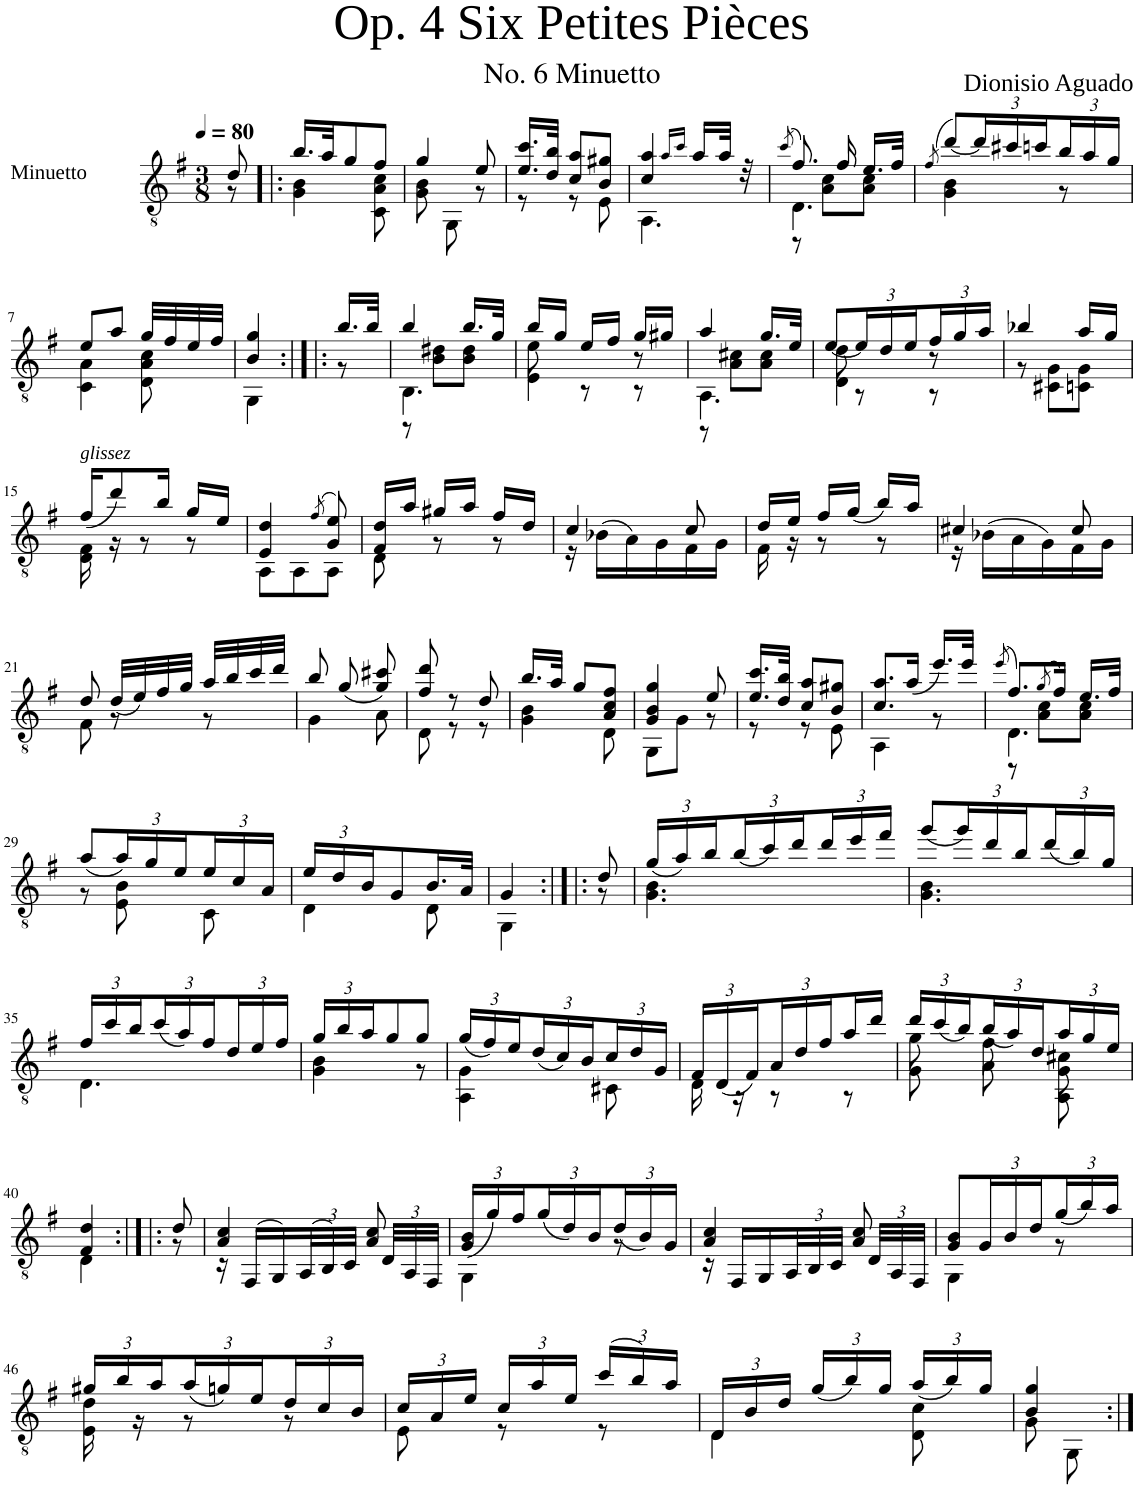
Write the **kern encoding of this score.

**kern
*part1
*staff1
*I"Guitar
*clefGv2
*k[f#]
*M3/8
*MM80
=
*^
8d/	8r
=1!|:	=1!|:
16.b/LL	4G\ 4B\
32a/JK	.
8g/	.
8f#/J	8C\ 8A\ 8c\
=2	=2
4g/	8G\ 8B\
.	8GG\
8e/	8r
=3	=3
16.e/ 16.cc/LL	8r
32d/ 32b/JJk	.
8c/ 8a/L	8r
8B/ 8g#X/J	8E\
=4	=4
4c/ 4a/	4.AA\
16qa/LL	.
16qcc/JJ	.
16a/LL	.
32a/JJk	.
32r	.
*v	*v
=5
(8qcc/
*^
*	*^
8.f#/)	4.D\	8r
.	.	8A\ 8c\L
16f#/	.	.
16.e/LL	.	8A\ 8c\J
32f#/JJk	.	.
*v	*v	*v
=6
(8qf#/
*^
[<8dd/L)	4G\ 4B\
*Xbrackettup	*
24dd/L]	.
24cc#X/	.
24ccn/	.
24b/	8r
24a/	.
24g/JJ	.
!!LO:LB:g=z	!!
=7	=7
8e/L	4C\ 4A\
8a/J	.
32g/LLL	8D\ 8A\ 8c\
32f#/	.
32e/	.
32f#/JJJ	.
=8	=8
4B/ 4g/	4GG\
=9:|!|:	=9:|!|:
16.b/LL	8r
32b/JJk	.
=10	=10
*	*^
4b/	4.BB\	8r
.	.	8B\ 8d#X\L
16.b/LL	.	8B\ 8d#\J
32g/JJk	.	.
=11	=11	=11
16b/LL	4E\	8e\
16g/JJ	.	.
16e/LL	.	8r
16f#/JJ	.	.
16g/LL	8r	8r
16g#X/JJ	.	.
=12	=12	=12
4a/	4.AA\	8r
.	.	8A\ 8c#X\L
16.g/LL	.	8A\ 8c#\J
32e/JJk	.	.
=13	=13	=13
[<8e/L	4D\	8d\
24e/L]	.	8r
24d/	.	.
24e/	.	.
24f#/	8r	8r
24g/	.	.
24a/JJ	.	.
*	*v	*v
=14	=14
4b-X/	8r
.	8C#X\ 8G\L
16a/LL	8Cn\ 8G\J
16g/JJ	.
!!LO:LB:g=z	!!
=15	=15
!LO:TX:a:i:t=glissez	!
(<16f#/KL	16D\ 16F#\
8dd/)	16r
.	8r
16b/Jk	.
16g/LL	8r
16e/JJ	.
=16	=16
4E/ 4d/	8AA\L
.	8AA\
(8qf#/	.
8G/ 8e/)	8AA\J
=17	=17
16F#/ 16d/LL	8D\
16a/JJ	.
16g#X/LL	8r
16a/JJ	.
16f#/LL	8r
16d/JJ	.
=18	=18
4c/	16r
.	(>16B-X\LL
.	16A\)
.	16G\
8c/	16F#\
.	16G\JJ
=19	=19
16d/LL	16F#\
16e/JJ	16r
16f#/LL	8r
(<16g/JJ	.
16b/LL)	8r
16a/JJ	.
=20	=20
4c#X/	16r
.	(>16B-X\LL
.	16A\
.	16G\)
8c#/	16F#\
.	16G\JJ
!!LO:LB:g=z	!!
=21	=21
8d/	8F#\
(<32d/LLL	8r
32e/)	.
32f#/	.
32g/JJJ	.
32a/LLL	8r
32b/	.
32cc/	.
32dd/JJJ	.
=22	=22
8b/	4G\
(<8g/	.
8g/ 8cc#X/)	8A\
=22	=22
8f#/ 8dd/	8D\
8r	8r
8d/	8r
=23	=23
16.b/LL	4G\ 4B\
32a/JJk	.
8g/L	.
8A/ 8c/ 8f#/J	8D\
=24	=24
4G/ 4B/ 4g/	8GG\L
.	8G\J
8e/	8r
=26	=26
16.e/ 16.cc/LL	8r
32d/ 32b/JJk	.
8c/ 8a/L	8r
8B/ 8g#X/J	8E\
=27	=27
8.c/ 8.a/L	4AA\
(<16a/Jk	.
16.ee/LL)	8r
32ee/JJk	.
*v	*v
=28
(8qee/
*^
*	*^
8.f#/L)	4.D\	8r
.	.	8A\ 8c\L
(8qg/	.	.
16f#/Jk)	.	.
16.e/LL	.	8A\ 8c\J
32f#/JJk	.	.
*	*v	*v
!!LO:LB:g=z
=29	=29
(<8a/L	8r
24a/L)	8E\ 8B\
24g/	.
24e/	.
24e/	8C\
24c/	.
24A/JJ	.
=30	=30
24e/LL	4D\
24d/	.
24B/J	.
8G/	.
16.B/L	8D\
32A/JJk	.
=31	=31
4G/	4GG\
=32:|!|:	=32:|!|:
8d/	8r
=33	=33
(<24g/LL	4.G\ 4.B\
24a/)	.
24b/	.
(<24b/	.
24cc/)	.
24dd/	.
24dd/	.
24ee/	.
24ff#/JJ	.
=34	=34
(<8gg/L	4.G\ 4.B\
24gg/L)	.
24dd/	.
24b/	.
(<24dd/	.
24b/)	.
24g/JJ	.
!!LO:LB:g=z	!!
=35	=35
24f#/LL	4.D\
24cc/	.
24b/	.
(<24cc/	.
24a/)	.
24f#/	.
24d/	.
24e/	.
24f#/JJ	.
=36	=36
24g/LL	4G\ 4B\
24b/	.
24a/J	.
8g/	.
8g/J	8r
=37	=37
(<24g/LL	4AA\ 4G\
24f#/)	.
24e/	.
(<24d/	.
24c/)	.
24B/	.
24c/	8C#X\
24d/	.
24G/JJ	.
=38	=38
24F#/LL	16D\
(<24D/	.
.	16r
24F#/)	.
24A/	8r
24d/	.
24f#/	.
16a/	8r
16dd/JJ	.
=39	=39
*	*^
24dd/LL	8G\	8g\
(<24cc/	.	.
24b/)	.	.
(<24b/	8A\	8f#\
24a/)	.	.
24d/	.	.
24a/	8AA\	8G\ 8c#X\
24g/	.	.
24e/JJ	.	.
*	*v	*v
!!LO:LB:g=z
=40	=40
4F#/ 4d/	4D\
=41:|!|:	=41:|!|:
8d/	8r
=42	=42
4A/ 4c/	16r
.	(>16FF#/LL
.	16GG/)
.	(>48AA/L
.	48BB/)
.	48C/JJJ
8A/ 8c/	16ryy
.	48D/LLL
.	48AA/
.	48FF#/JJJ
=43	=43
(<24G/ 24B/LL	4GG\
24g/)	.
24f#/	.
(<24g/	.
24d/)	.
24B/	.
(<24d/	8r
24B/)	.
24G/JJ	.
=44	=44
4A/ 4c/	16r
.	16FF#/LL
.	16GG/
.	48AA/L
.	48BB/
.	48C/JJJ
8A/ 8c/	16ryy
.	48D/LLL
.	48AA/
.	48FF#/JJJ
=45	=45
8G/ 8B/L	4GG\
24G/L	.
24B/	.
24d/	.
(<24g/	8r
24b/)	.
24a/JJ	.
!!LO:LB:g=z	!!
=46	=46
24g#X/LL	16E\ 16d\
24b/	.
.	16r
24a/	.
(<24a/	8r
24gn/)	.
24e/	.
24d/	8r
24c/	.
24B/JJ	.
=47	=47
24c/LL	8E\
24A/	.
24e/JJ	.
24c/LL	8r
24a/	.
24e/JJ	.
(24cc/LL	8r
24b/)	.
24a/JJ	.
=48	=48
24D/LL	4D\
24B/	.
24d/JJ	.
(<24g/LL	.
24b/)	.
24g/JJ	.
(<24a/LL	8D\ 8c\
24b/)	.
24g/JJ	.
=49	=49
4B/ 4g/	8G\
.	8GG\
*v	*v
=:|!
*-
